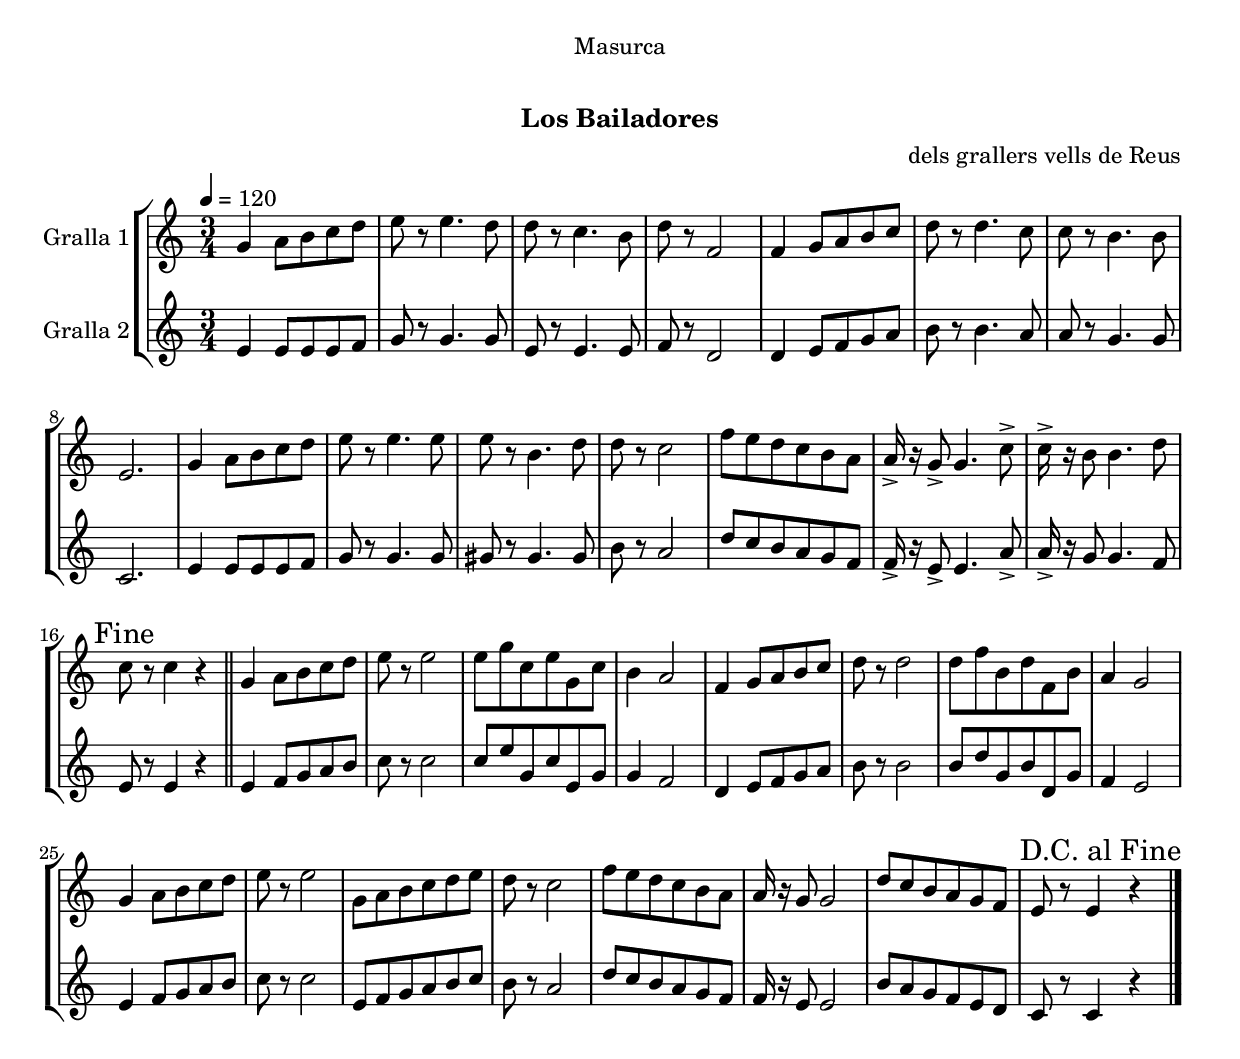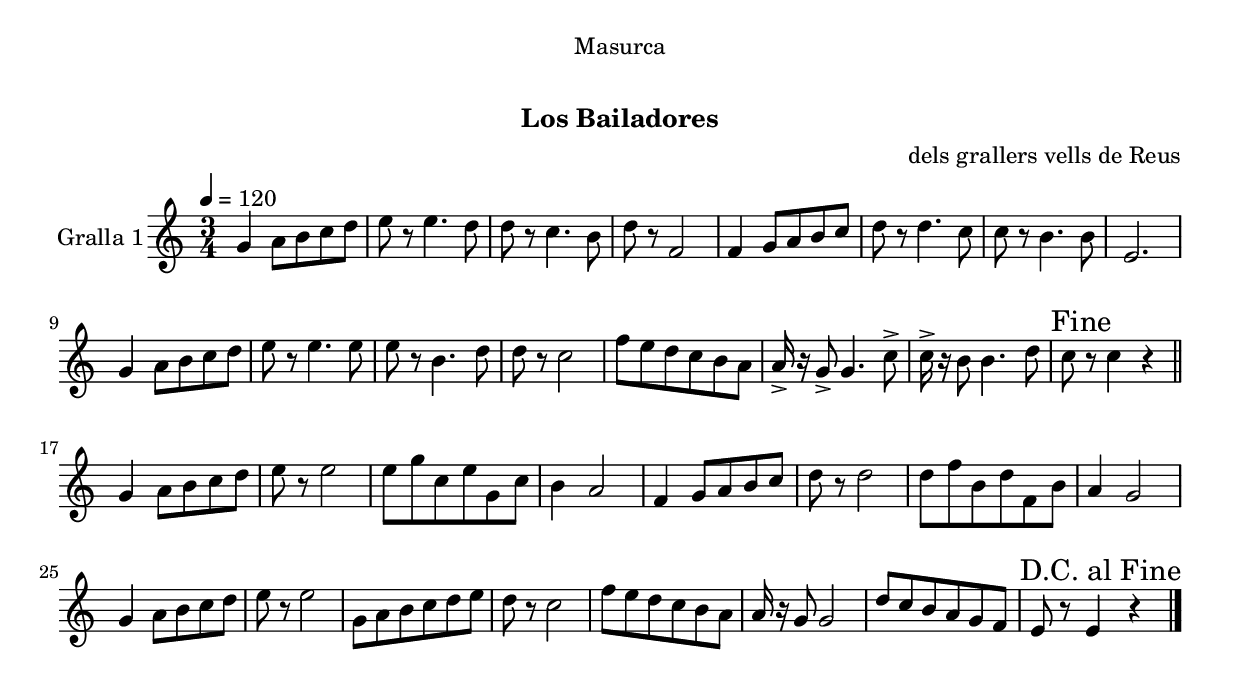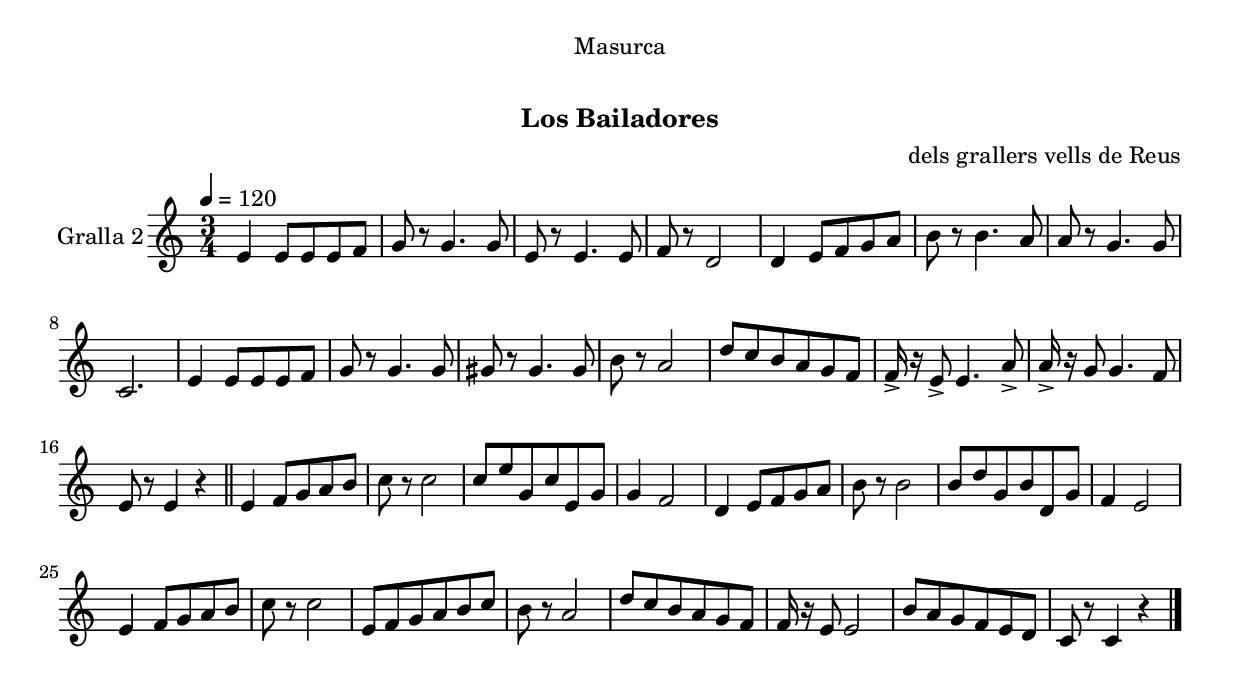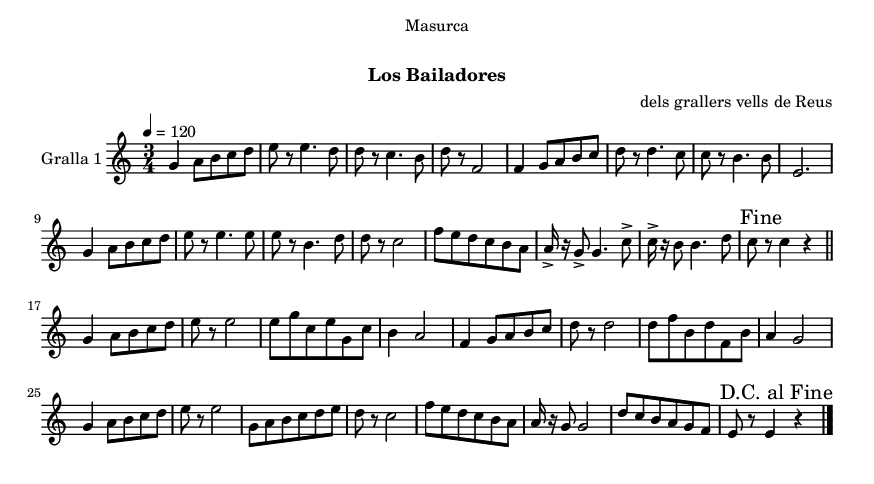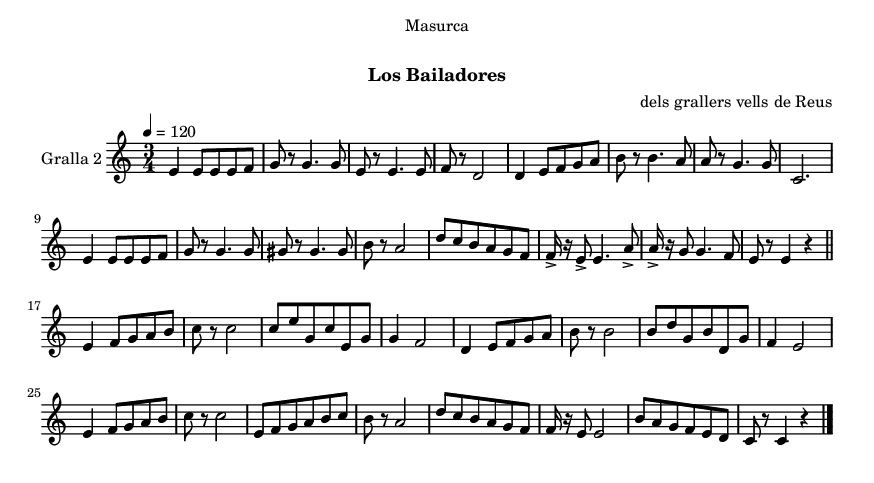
\version "2.16.0"

\header {
  dedication="Masurca"
  title="   "
  subtitle="Los Bailadores"
  subsubtitle=""
  poet=""
  meter=""
  piece=""
  composer="dels grallers vells de Reus"
  arranger=""
  opus=""
  instrument=""
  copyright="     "
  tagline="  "
}

liniaroAa =
\relative g'
{
  \tempo 4=120
  \clef treble
  \key c \major
  \time 3/4
  g4 a8 b c d  |
  e8 r e4. d8  |
  d8 r c4. b8  |
  d8 r f,2  |
  %05
  f4 g8 a b c  |
  d8 r d4. c8  |
  c8 r b4. b8  |
  e,2.  |
  g4 a8 b c d  |
  %10
  e8 r e4. e8  |
  e8 r b4. d8  |
  d8 r c2  |
  f8 e d c b a  |
  a16-> r g8-> g4. c8->  |
  %15
  c16-> r b8 b4. d8  |
  \mark "Fine" c8 r c4 r  \bar "||"
  g4 a8 b c d  |
  e8 r e2  |
  e8 g c, e g, c  |
  %20
  b4 a2  |
  f4 g8 a b c  |
  d8 r d2  |
  d8 f b, d f, b  |
  a4 g2  |
  %25
  g4 a8 b c d  |
  e8 r e2  |
  g,8 a b c d e  |
  d8 r c2  |
  f8 e d c b a  |
  %30
  a16 r g8 g2  |
  d'8 c b a g f  |
  \mark "D.C. al Fine" e8 r e4 r  \bar "|."
}

liniaroAb =
\relative e'
{
  \tempo 4=120
  \clef treble
  \key c \major
  \time 3/4
  e4 e8 e e f  |
  g8 r g4. g8  |
  e8 r e4. e8  |
  f8 r d2  |
  %05
  d4 e8 f g a  |
  b8 r b4. a8  |
  a8 r g4. g8  |
  c,2.  |
  e4 e8 e e f  |
  %10
  g8 r g4. g8  |
  gis8 r gis4. gis8  |
  b8 r a2  |
  d8 c b a g f  |
  f16-> r e8-> e4. a8->  |
  %15
  a16-> r g8 g4. f8  |
  e8 r e4 r  \bar "||"
  e4 f8 g a b  |
  c8 r c2  |
  c8 e g, c e, g  |
  %20
  g4 f2  |
  d4 e8 f g a  |
  b8 r b2  |
  b8 d g, b d, g  |
  f4 e2  |
  %25
  e4 f8 g a b  |
  c8 r c2  |
  e,8 f g a b c  |
  b8 r a2  |
  d8 c b a g f  |
  %30
  f16 r e8 e2  |
  b'8 a g f e d  |
  c8 r c4 r  \bar "|."
}

\book {

\paper {
  print-page-number = false
}

\bookpart {
  \score {
    \new StaffGroup {
      \override Score.RehearsalMark #'self-alignment-X = #LEFT
      <<
        \new Staff \with {instrumentName = #"Gralla 1" } \liniaroAa
        \new Staff \with {instrumentName = #"Gralla 2" } \liniaroAb
      >>
    }
    \layout {}
  }\score { \unfoldRepeats
    \new StaffGroup {
      \override Score.RehearsalMark #'self-alignment-X = #LEFT
      <<
        \new Staff \with {instrumentName = #"Gralla 1" } \liniaroAa
        \new Staff \with {instrumentName = #"Gralla 2" } \liniaroAb
      >>
    }
    \midi {}
  }
}

\bookpart {
  \header {}
  \score {
    \new StaffGroup {
      \override Score.RehearsalMark #'self-alignment-X = #LEFT
      <<
        \new Staff \with {instrumentName = #"Gralla 1" } \liniaroAa
      >>
    }
    \layout {}
  }\score { \unfoldRepeats
    \new StaffGroup {
      \override Score.RehearsalMark #'self-alignment-X = #LEFT
      <<
        \new Staff \with {instrumentName = #"Gralla 1" } \liniaroAa
      >>
    }
    \midi {}
  }
}

\bookpart {
  \header {}
  \score {
    \new StaffGroup {
      \override Score.RehearsalMark #'self-alignment-X = #LEFT
      <<
        \new Staff \with {instrumentName = #"Gralla 2" } \liniaroAb
      >>
    }
    \layout {}
  }\score { \unfoldRepeats
    \new StaffGroup {
      \override Score.RehearsalMark #'self-alignment-X = #LEFT
      <<
        \new Staff \with {instrumentName = #"Gralla 2" } \liniaroAb
      >>
    }
    \midi {}
  }
}

}

\book {

\paper {
  print-page-number = false
  #(set-paper-size "a6landscape")
  #(layout-set-staff-size 14)
}

\bookpart {
  \header {}
  \score {
    \new StaffGroup {
      \override Score.RehearsalMark #'self-alignment-X = #LEFT
      <<
        \new Staff \with {instrumentName = #"Gralla 1" } \liniaroAa
      >>
    }
    \layout {}
  }
}

\bookpart {
  \header {}
  \score {
    \new StaffGroup {
      \override Score.RehearsalMark #'self-alignment-X = #LEFT
      <<
        \new Staff \with {instrumentName = #"Gralla 2" } \liniaroAb
      >>
    }
    \layout {}
  }
}

}

